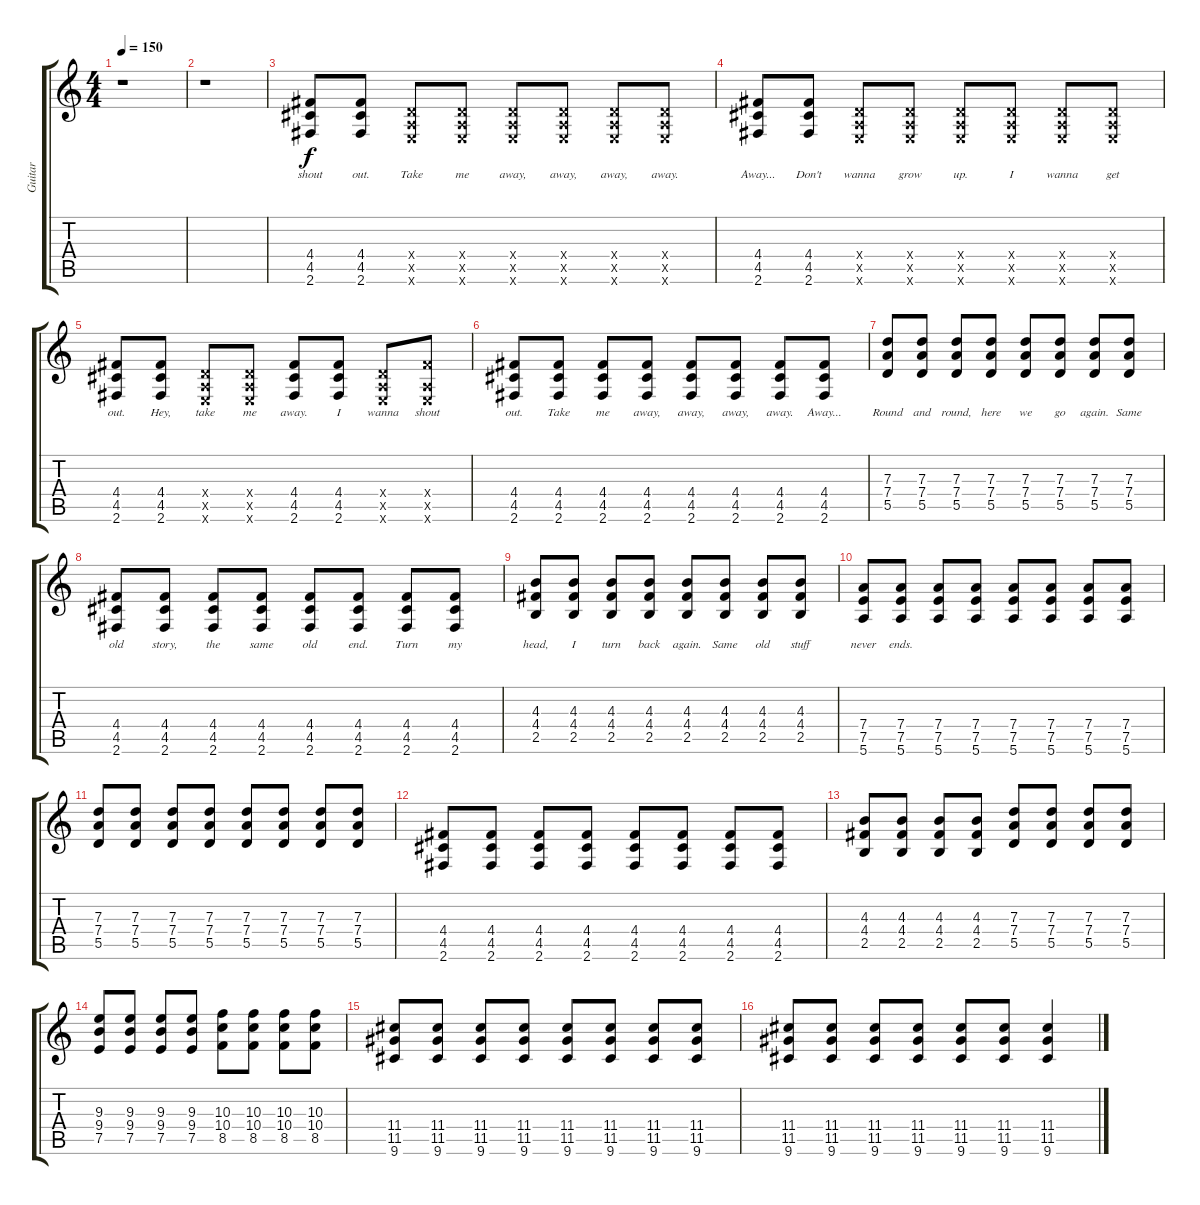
\track ("Guitar" "Guitar") {instrument distortionguitar}
\staff {score tabs}
\tuning (E4 B3 G3 D3 A2 E2) {hide}
\ts (4 4)
\tempo 150
\clef g2
\ks c
r.1{dy f} |
r.1 |
(4.4 4.5 2.6).8{lyrics (0 "shout") lyrics (1 "") lyrics (2 "") lyrics (3 "") lyrics (4 "")} (4.4 4.5 2.6).8{lyrics (0 "out.") lyrics (1 "") lyrics (2 "") lyrics (3 "") lyrics (4 "")} (0.4{x} 0.5{x} 0.6{x}).8{lyrics (0 "Take") lyrics (1 "") lyrics (2 "") lyrics (3 "") lyrics (4 "")} (0.4{x} 0.5{x} 0.6{x}).8{lyrics (0 "me") lyrics (1 "") lyrics (2 "") lyrics (3 "") lyrics (4 "")} (0.4{x} 0.5{x} 0.6{x}).8{lyrics (0 "away,") lyrics (1 "") lyrics (2 "") lyrics (3 "") lyrics (4 "")} (0.4{x} 0.5{x} 0.6{x}).8{lyrics (0 "away,") lyrics (1 "") lyrics (2 "") lyrics (3 "") lyrics (4 "")} (0.4{x} 0.5{x} 0.6{x}).8{lyrics (0 "away,") lyrics (1 "") lyrics (2 "") lyrics (3 "") lyrics (4 "")} (0.4{x} 0.5{x} 0.6{x}).8{lyrics (0 "away.") lyrics (1 "") lyrics (2 "") lyrics (3 "") lyrics (4 "")} |
(4.4 4.5 2.6).8{lyrics (0 "Away...") lyrics (1 "") lyrics (2 "") lyrics (3 "") lyrics (4 "")} (4.4 4.5 2.6).8{lyrics (0 "Don't") lyrics (1 "") lyrics (2 "") lyrics (3 "") lyrics (4 "")} (0.4{x} 0.5{x} 0.6{x}).8{lyrics (0 "wanna") lyrics (1 "") lyrics (2 "") lyrics (3 "") lyrics (4 "")} (0.4{x} 0.5{x} 0.6{x}).8{lyrics (0 "grow") lyrics (1 "") lyrics (2 "") lyrics (3 "") lyrics (4 "")} (0.4{x} 0.5{x} 0.6{x}).8{lyrics (0 "up.") lyrics (1 "") lyrics (2 "") lyrics (3 "") lyrics (4 "")} (0.4{x} 0.5{x} 0.6{x}).8{lyrics (0 "I") lyrics (1 "") lyrics (2 "") lyrics (3 "") lyrics (4 "")} (0.4{x} 0.5{x} 0.6{x}).8{lyrics (0 "wanna") lyrics (1 "") lyrics (2 "") lyrics (3 "") lyrics (4 "")} (0.4{x} 0.5{x} 0.6{x}).8{lyrics (0 "get") lyrics (1 "") lyrics (2 "") lyrics (3 "") lyrics (4 "")} |
(4.4 4.5 2.6).8{lyrics (0 "out.") lyrics (1 "") lyrics (2 "") lyrics (3 "") lyrics (4 "")} (4.4 4.5 2.6).8{lyrics (0 "Hey,") lyrics (1 "") lyrics (2 "") lyrics (3 "") lyrics (4 "")} (0.4{x} 0.5{x} 0.6{x}).8{lyrics (0 "take") lyrics (1 "") lyrics (2 "") lyrics (3 "") lyrics (4 "")} (0.4{x} 0.5{x} 0.6{x}).8{lyrics (0 "me") lyrics (1 "") lyrics (2 "") lyrics (3 "") lyrics (4 "")} (4.4 4.5 2.6).8{lyrics (0 "away.") lyrics (1 "") lyrics (2 "") lyrics (3 "") lyrics (4 "")} (4.4 4.5 2.6).8{lyrics (0 "I") lyrics (1 "") lyrics (2 "") lyrics (3 "") lyrics (4 "")} (0.4{x} 0.5{x} 0.6{x}).8{lyrics (0 "wanna") lyrics (1 "") lyrics (2 "") lyrics (3 "") lyrics (4 "")} (4.4{x} 0.5{x} 0.6{x}).8{lyrics (0 "shout") lyrics (1 "") lyrics (2 "") lyrics (3 "") lyrics (4 "")} |
(4.4 4.5 2.6).8{lyrics (0 "out.") lyrics (1 "") lyrics (2 "") lyrics (3 "") lyrics (4 "")} (4.4 4.5 2.6).8{lyrics (0 "Take") lyrics (1 "") lyrics (2 "") lyrics (3 "") lyrics (4 "")} (4.4 4.5 2.6).8{lyrics (0 "me") lyrics (1 "") lyrics (2 "") lyrics (3 "") lyrics (4 "")} (4.4 4.5 2.6).8{lyrics (0 "away,") lyrics (1 "") lyrics (2 "") lyrics (3 "") lyrics (4 "")} (4.4 4.5 2.6).8{lyrics (0 "away,") lyrics (1 "") lyrics (2 "") lyrics (3 "") lyrics (4 "")} (4.4 4.5 2.6).8{lyrics (0 "away,") lyrics (1 "") lyrics (2 "") lyrics (3 "") lyrics (4 "")} (4.4 4.5 2.6).8{lyrics (0 "away.") lyrics (1 "") lyrics (2 "") lyrics (3 "") lyrics (4 "")} (4.4 4.5 2.6).8{lyrics (0 "Away...") lyrics (1 "") lyrics (2 "") lyrics (3 "") lyrics (4 "")} |
(7.3 7.4 5.5).8{lyrics (0 "Round") lyrics (1 "") lyrics (2 "") lyrics (3 "") lyrics (4 "")} (7.3 7.4 5.5).8{lyrics (0 "and") lyrics (1 "") lyrics (2 "") lyrics (3 "") lyrics (4 "")} (7.3 7.4 5.5).8{lyrics (0 "round,") lyrics (1 "") lyrics (2 "") lyrics (3 "") lyrics (4 "")} (7.3 7.4 5.5).8{lyrics (0 "here") lyrics (1 "") lyrics (2 "") lyrics (3 "") lyrics (4 "")} (7.3 7.4 5.5).8{lyrics (0 "we") lyrics (1 "") lyrics (2 "") lyrics (3 "") lyrics (4 "")} (7.3 7.4 5.5).8{lyrics (0 "go") lyrics (1 "") lyrics (2 "") lyrics (3 "") lyrics (4 "")} (7.3 7.4 5.5).8{lyrics (0 "again.") lyrics (1 "") lyrics (2 "") lyrics (3 "") lyrics (4 "")} (7.3 7.4 5.5).8{lyrics (0 "Same") lyrics (1 "") lyrics (2 "") lyrics (3 "") lyrics (4 "")} |
(4.4 4.5 2.6).8{lyrics (0 "old") lyrics (1 "") lyrics (2 "") lyrics (3 "") lyrics (4 "")} (4.4 4.5 2.6).8{lyrics (0 "story,") lyrics (1 "") lyrics (2 "") lyrics (3 "") lyrics (4 "")} (4.4 4.5 2.6).8{lyrics (0 "the") lyrics (1 "") lyrics (2 "") lyrics (3 "") lyrics (4 "")} (4.4 4.5 2.6).8{lyrics (0 "same") lyrics (1 "") lyrics (2 "") lyrics (3 "") lyrics (4 "")} (4.4 4.5 2.6).8{lyrics (0 "old") lyrics (1 "") lyrics (2 "") lyrics (3 "") lyrics (4 "")} (4.4 4.5 2.6).8{lyrics (0 "end.") lyrics (1 "") lyrics (2 "") lyrics (3 "") lyrics (4 "")} (4.4 4.5 2.6).8{lyrics (0 "Turn") lyrics (1 "") lyrics (2 "") lyrics (3 "") lyrics (4 "")} (4.4 4.5 2.6).8{lyrics (0 "my") lyrics (1 "") lyrics (2 "") lyrics (3 "") lyrics (4 "")} |
(4.3 4.4 2.5).8{lyrics (0 "head,") lyrics (1 "") lyrics (2 "") lyrics (3 "") lyrics (4 "")} (4.3 4.4 2.5).8{lyrics (0 "I") lyrics (1 "") lyrics (2 "") lyrics (3 "") lyrics (4 "")} (4.3 4.4 2.5).8{lyrics (0 "turn") lyrics (1 "") lyrics (2 "") lyrics (3 "") lyrics (4 "")} (4.3 4.4 2.5).8{lyrics (0 "back") lyrics (1 "") lyrics (2 "") lyrics (3 "") lyrics (4 "")} (4.3 4.4 2.5).8{lyrics (0 "again.") lyrics (1 "") lyrics (2 "") lyrics (3 "") lyrics (4 "")} (4.3 4.4 2.5).8{lyrics (0 "Same") lyrics (1 "") lyrics (2 "") lyrics (3 "") lyrics (4 "")} (4.3 4.4 2.5).8{lyrics (0 "old") lyrics (1 "") lyrics (2 "") lyrics (3 "") lyrics (4 "")} (4.3 4.4 2.5).8{lyrics (0 "stuff") lyrics (1 "") lyrics (2 "") lyrics (3 "") lyrics (4 "")} |
(7.4 7.5 5.6).8{lyrics (0 "never") lyrics (1 "") lyrics (2 "") lyrics (3 "") lyrics (4 "")} (7.4 7.5 5.6).8{lyrics (0 "ends.") lyrics (1 "") lyrics (2 "") lyrics (3 "") lyrics (4 "")} (7.4 7.5 5.6).8 (7.4 7.5 5.6).8 (7.4 7.5 5.6).8 (7.4 7.5 5.6).8 (7.4 7.5 5.6).8 (7.4 7.5 5.6).8 |
(7.3 7.4 5.5).8 (7.3 7.4 5.5).8 (7.3 7.4 5.5).8 (7.3 7.4 5.5).8 (7.3 7.4 5.5).8 (7.3 7.4 5.5).8 (7.3 7.4 5.5).8 (7.3 7.4 5.5).8 |
(4.4 4.5 2.6).8 (4.4 4.5 2.6).8 (4.4 4.5 2.6).8 (4.4 4.5 2.6).8 (4.4 4.5 2.6).8 (4.4 4.5 2.6).8 (4.4 4.5 2.6).8 (4.4 4.5 2.6).8 |
(4.3 4.4 2.5).8 (4.3 4.4 2.5).8 (4.3 4.4 2.5).8 (4.3 4.4 2.5).8 (7.3 7.4 5.5).8 (7.3 7.4 5.5).8 (7.3 7.4 5.5).8 (7.3 7.4 5.5).8 |
(9.3 9.4 7.5).8 (9.3 9.4 7.5).8 (9.3 9.4 7.5).8 (9.3 9.4 7.5).8 (10.3 10.4 8.5).8 (10.3 10.4 8.5).8 (10.3 10.4 8.5).8 (10.3 10.4 8.5).8 |
(11.4 11.5 9.6).8 (11.4 11.5 9.6).8 (11.4 11.5 9.6).8 (11.4 11.5 9.6).8 (11.4 11.5 9.6).8 (11.4 11.5 9.6).8 (11.4 11.5 9.6).8 (11.4 11.5 9.6).8 |
(11.4 11.5 9.6).8 (11.4 11.5 9.6).8 (11.4 11.5 9.6).8 (11.4 11.5 9.6).8 (11.4 11.5 9.6).8 (11.4 11.5 9.6).8 (11.4{ss} 11.5{ss} 9.6{ss}).4
